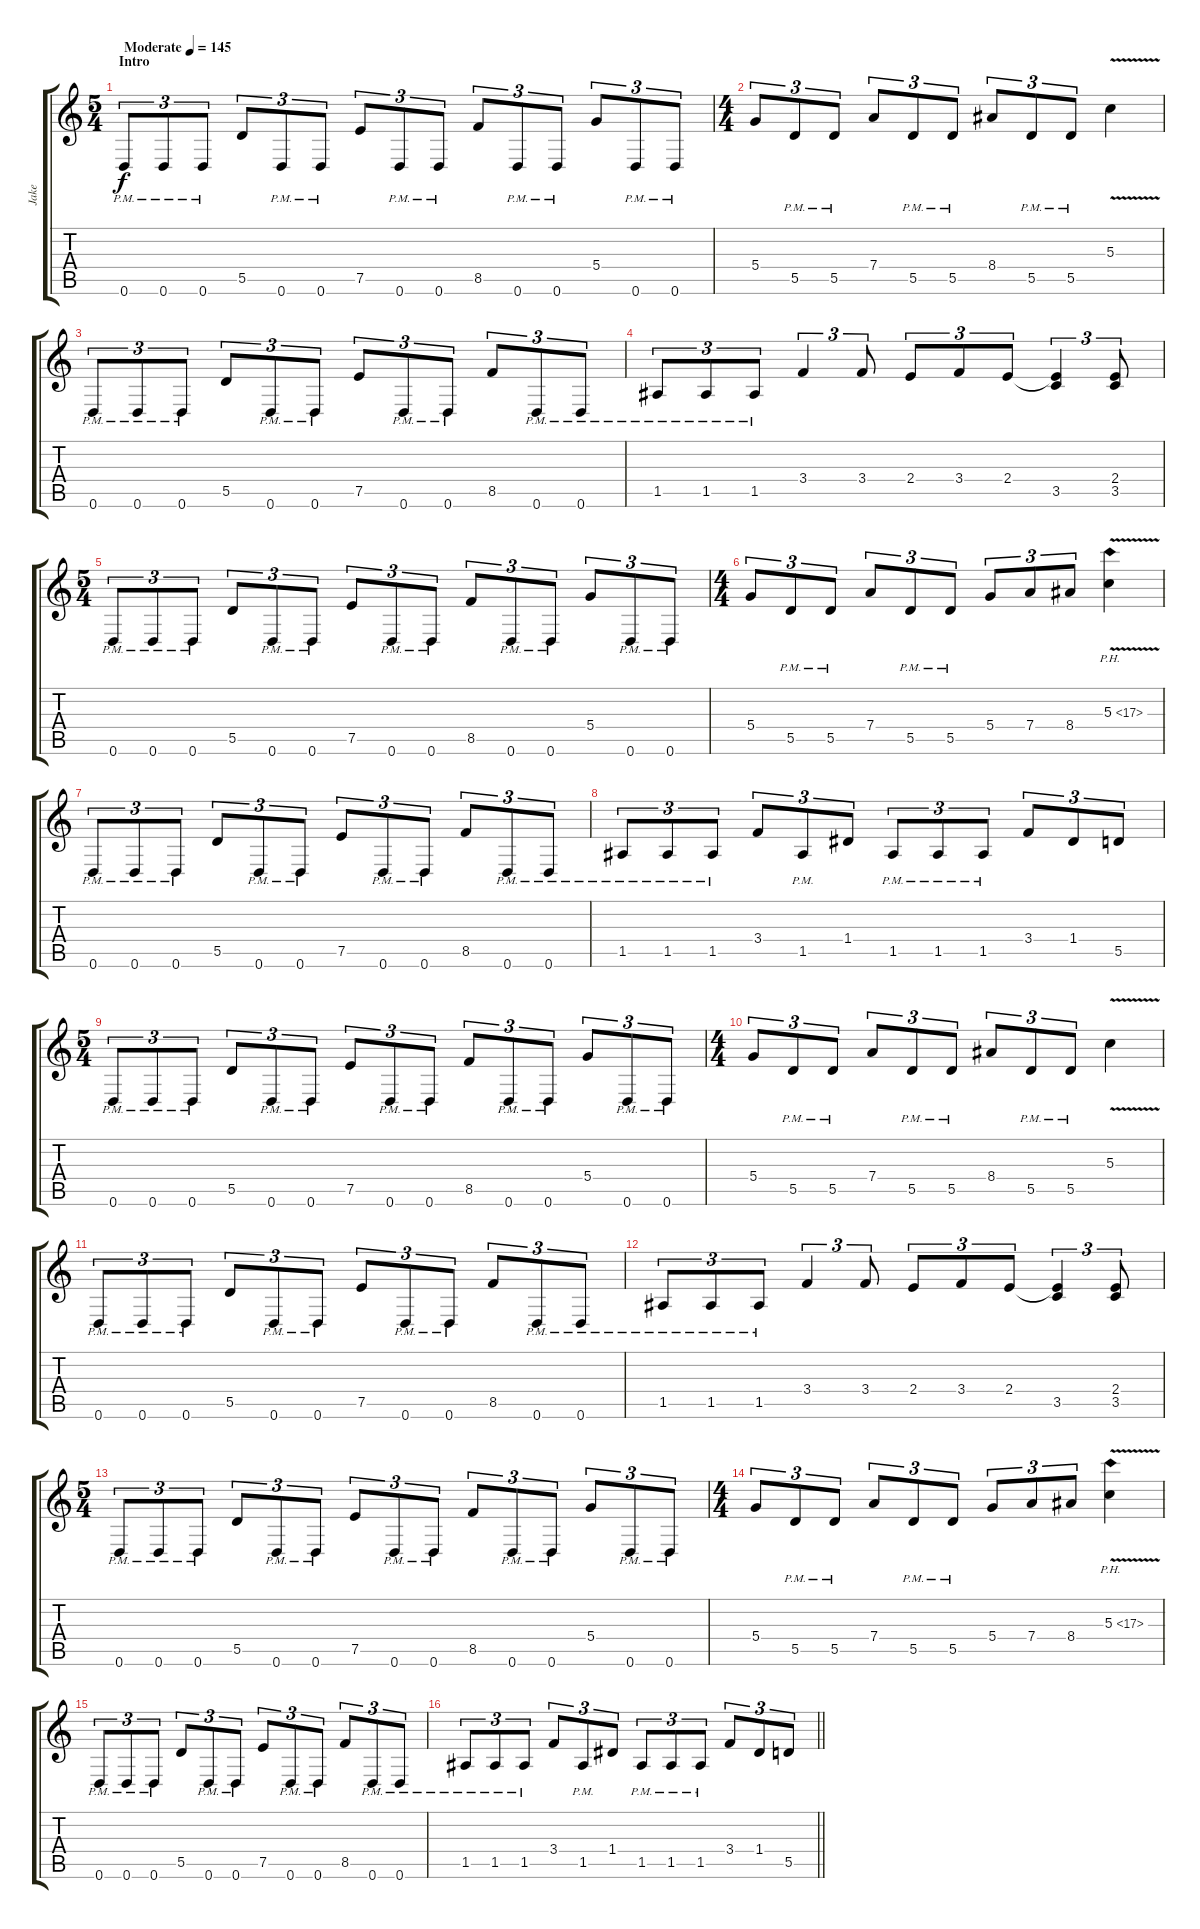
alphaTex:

\track ("Jake" "Jake") {instrument distortionguitar}
\staff {score tabs}
\tuning (E4 B3 G3 D3 A2 D2) {hide}
\ts (5 4)
\section ("" "Intro")
\tempo (145 "Moderate")
\clef g2
\ks c
0.6{pm}.8{tu (3 2) dy f instrument distortionguitar} 0.6{pm}.8{tu (3 2)} 0.6{pm}.8{tu (3 2)} 5.5.8{tu (3 2)} 0.6{pm}.8{tu (3 2)} 0.6{pm}.8{tu (3 2)} 7.5.8{tu (3 2)} 0.6{pm}.8{tu (3 2)} 0.6{pm}.8{tu (3 2)} 8.5.8{tu (3 2)} 0.6{pm}.8{tu (3 2)} 0.6{pm}.8{tu (3 2)} 5.4.8{tu (3 2)} 0.6{pm}.8{tu (3 2)} 0.6{pm}.8{tu (3 2)} |
\ts (4 4)
5.4.8{tu (3 2)} 5.5{pm}.8{tu (3 2)} 5.5{pm}.8{tu (3 2)} 7.4.8{tu (3 2)} 5.5{pm}.8{tu (3 2)} 5.5{pm}.8{tu (3 2)} 8.4.8{tu (3 2)} 5.5{pm}.8{tu (3 2)} 5.5{pm}.8{tu (3 2)} 5.3{v}.4 |
0.6{pm}.8{tu (3 2)} 0.6{pm}.8{tu (3 2)} 0.6{pm}.8{tu (3 2)} 5.5.8{tu (3 2)} 0.6{pm}.8{tu (3 2)} 0.6{pm}.8{tu (3 2)} 7.5.8{tu (3 2)} 0.6{pm}.8{tu (3 2)} 0.6{pm}.8{tu (3 2)} 8.5.8{tu (3 2)} 0.6{pm}.8{tu (3 2)} 0.6{pm}.8{tu (3 2)} |
1.5{pm}.8{tu (3 2)} 1.5{pm}.8{tu (3 2)} 1.5{pm}.8{tu (3 2)} 3.4.4{tu (3 2)} 3.4.8{tu (3 2)} 2.4.8{tu (3 2)} 3.4.8{tu (3 2)} 2.4.8{tu (3 2)} (2.4{t} 3.5).4{tu (3 2)} (2.4 3.5).8{tu (3 2)} |
\ts (5 4)
0.6{pm}.8{tu (3 2)} 0.6{pm}.8{tu (3 2)} 0.6{pm}.8{tu (3 2)} 5.5.8{tu (3 2)} 0.6{pm}.8{tu (3 2)} 0.6{pm}.8{tu (3 2)} 7.5.8{tu (3 2)} 0.6{pm}.8{tu (3 2)} 0.6{pm}.8{tu (3 2)} 8.5.8{tu (3 2)} 0.6{pm}.8{tu (3 2)} 0.6{pm}.8{tu (3 2)} 5.4.8{tu (3 2)} 0.6{pm}.8{tu (3 2)} 0.6{pm}.8{tu (3 2)} |
\ts (4 4)
5.4.8{tu (3 2)} 5.5{pm}.8{tu (3 2)} 5.5{pm}.8{tu (3 2)} 7.4.8{tu (3 2)} 5.5{pm}.8{tu (3 2)} 5.5{pm}.8{tu (3 2)} 5.4.8{tu (3 2)} 7.4.8{tu (3 2)} 8.4.8{tu (3 2)} 5.3{ph 12 v}.4 |
0.6{pm}.8{tu (3 2)} 0.6{pm}.8{tu (3 2)} 0.6{pm}.8{tu (3 2)} 5.5.8{tu (3 2)} 0.6{pm}.8{tu (3 2)} 0.6{pm}.8{tu (3 2)} 7.5.8{tu (3 2)} 0.6{pm}.8{tu (3 2)} 0.6{pm}.8{tu (3 2)} 8.5.8{tu (3 2)} 0.6{pm}.8{tu (3 2)} 0.6{pm}.8{tu (3 2)} |
1.5{pm}.8{tu (3 2)} 1.5{pm}.8{tu (3 2)} 1.5{pm}.8{tu (3 2)} 3.4.8{tu (3 2)} 1.5{pm}.8{tu (3 2)} 1.4.8{tu (3 2)} 1.5{pm}.8{tu (3 2)} 1.5{pm}.8{tu (3 2)} 1.5{pm}.8{tu (3 2)} 3.4.8{tu (3 2)} 1.4.8{tu (3 2)} 5.5.8{tu (3 2)} |
\ts (5 4)
0.6{pm}.8{tu (3 2)} 0.6{pm}.8{tu (3 2)} 0.6{pm}.8{tu (3 2)} 5.5.8{tu (3 2)} 0.6{pm}.8{tu (3 2)} 0.6{pm}.8{tu (3 2)} 7.5.8{tu (3 2)} 0.6{pm}.8{tu (3 2)} 0.6{pm}.8{tu (3 2)} 8.5.8{tu (3 2)} 0.6{pm}.8{tu (3 2)} 0.6{pm}.8{tu (3 2)} 5.4.8{tu (3 2)} 0.6{pm}.8{tu (3 2)} 0.6{pm}.8{tu (3 2)} |
\ts (4 4)
5.4.8{tu (3 2)} 5.5{pm}.8{tu (3 2)} 5.5{pm}.8{tu (3 2)} 7.4.8{tu (3 2)} 5.5{pm}.8{tu (3 2)} 5.5{pm}.8{tu (3 2)} 8.4.8{tu (3 2)} 5.5{pm}.8{tu (3 2)} 5.5{pm}.8{tu (3 2)} 5.3{v}.4 |
0.6{pm}.8{tu (3 2)} 0.6{pm}.8{tu (3 2)} 0.6{pm}.8{tu (3 2)} 5.5.8{tu (3 2)} 0.6{pm}.8{tu (3 2)} 0.6{pm}.8{tu (3 2)} 7.5.8{tu (3 2)} 0.6{pm}.8{tu (3 2)} 0.6{pm}.8{tu (3 2)} 8.5.8{tu (3 2)} 0.6{pm}.8{tu (3 2)} 0.6{pm}.8{tu (3 2)} |
1.5{pm}.8{tu (3 2)} 1.5{pm}.8{tu (3 2)} 1.5{pm}.8{tu (3 2)} 3.4.4{tu (3 2)} 3.4.8{tu (3 2)} 2.4.8{tu (3 2)} 3.4.8{tu (3 2)} 2.4.8{tu (3 2)} (2.4{t} 3.5).4{tu (3 2)} (2.4 3.5).8{tu (3 2)} |
\ts (5 4)
0.6{pm}.8{tu (3 2)} 0.6{pm}.8{tu (3 2)} 0.6{pm}.8{tu (3 2)} 5.5.8{tu (3 2)} 0.6{pm}.8{tu (3 2)} 0.6{pm}.8{tu (3 2)} 7.5.8{tu (3 2)} 0.6{pm}.8{tu (3 2)} 0.6{pm}.8{tu (3 2)} 8.5.8{tu (3 2)} 0.6{pm}.8{tu (3 2)} 0.6{pm}.8{tu (3 2)} 5.4.8{tu (3 2)} 0.6{pm}.8{tu (3 2)} 0.6{pm}.8{tu (3 2)} |
\ts (4 4)
5.4.8{tu (3 2)} 5.5{pm}.8{tu (3 2)} 5.5{pm}.8{tu (3 2)} 7.4.8{tu (3 2)} 5.5{pm}.8{tu (3 2)} 5.5{pm}.8{tu (3 2)} 5.4.8{tu (3 2)} 7.4.8{tu (3 2)} 8.4.8{tu (3 2)} 5.3{ph 12 v}.4 |
0.6{pm}.8{tu (3 2)} 0.6{pm}.8{tu (3 2)} 0.6{pm}.8{tu (3 2)} 5.5.8{tu (3 2)} 0.6{pm}.8{tu (3 2)} 0.6{pm}.8{tu (3 2)} 7.5.8{tu (3 2)} 0.6{pm}.8{tu (3 2)} 0.6{pm}.8{tu (3 2)} 8.5.8{tu (3 2)} 0.6{pm}.8{tu (3 2)} 0.6{pm}.8{tu (3 2)} |
\barLineRight lightlight
1.5{pm}.8{tu (3 2)} 1.5{pm}.8{tu (3 2)} 1.5{pm}.8{tu (3 2)} 3.4.8{tu (3 2)} 1.5{pm}.8{tu (3 2)} 1.4.8{tu (3 2)} 1.5{pm}.8{tu (3 2)} 1.5{pm}.8{tu (3 2)} 1.5{pm}.8{tu (3 2)} 3.4.8{tu (3 2)} 1.4.8{tu (3 2)} 5.5.8{tu (3 2)}
